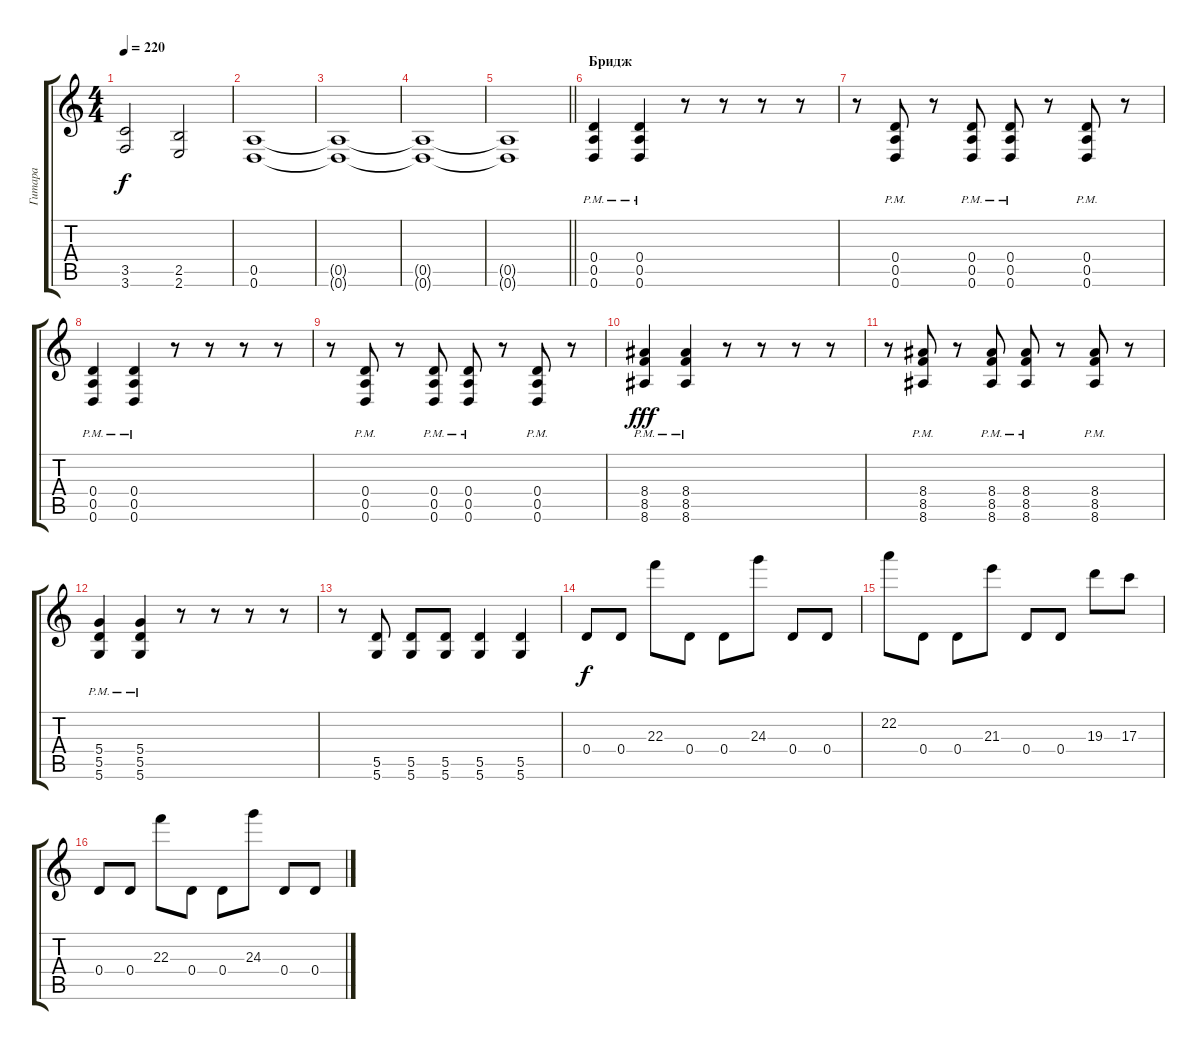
\track ("Гитара" "Гитара") {instrument distortionguitar}
\staff {score tabs}
\tuning (E4 B3 G3 D3 A2 D2) {hide}
\ts (4 4)
\tempo 220
\clef g2
\ks c
(3.5{t} 3.6{t}).2{dy f} (2.5 2.6).2 |
(0.5 0.6).1 |
(0.5{t} 0.6{t}).1 |
(0.5{t} 0.6{t}).1 |
\barLineRight lightlight
(0.5{t} 0.6{t}).1 |
\section ("" "Бридж")
(0.4{pm} 0.5{pm} 0.6{pm}).4 (0.4{pm} 0.5{pm} 0.6{pm}).4 r.8 r.8 r.8 r.8 |
r.8 (0.4{pm} 0.5{pm} 0.6{pm}).8 r.8 (0.4{pm} 0.5{pm} 0.6{pm}).8 (0.4{pm} 0.5{pm} 0.6{pm}).8 r.8 (0.4{pm} 0.5{pm} 0.6{pm}).8 r.8 |
(0.4{pm} 0.5{pm} 0.6{pm}).4 (0.4{pm} 0.5{pm} 0.6{pm}).4 r.8 r.8 r.8 r.8 |
r.8 (0.4{pm} 0.5{pm} 0.6{pm}).8 r.8 (0.4{pm} 0.5{pm} 0.6{pm}).8 (0.4{pm} 0.5{pm} 0.6{pm}).8 r.8 (0.4{pm} 0.5{pm} 0.6{pm}).8 r.8 |
(8.4{pm} 8.5{pm} 8.6{pm}).4{dy fff} (8.4{pm} 8.5{pm} 8.6{pm}).4 r.8 r.8 r.8 r.8 |
r.8 (8.4{pm} 8.5{pm} 8.6{pm}).8 r.8 (8.4{pm} 8.5{pm} 8.6{pm}).8 (8.4{pm} 8.5{pm} 8.6{pm}).8 r.8 (8.4{pm} 8.5{pm} 8.6{pm}).8 r.8 |
(5.4{pm} 5.5{pm} 5.6{pm}).4 (5.4{pm} 5.5{pm} 5.6{pm}).4 r.8 r.8 r.8 r.8 |
r.8 (5.5 5.6).8 (5.5 5.6).8 (5.5 5.6).8 (5.5 5.6).4 (5.5 5.6).4 |
0.4.8{dy f} 0.4.8 22.3.8 0.4.8 0.4.8 24.3.8 0.4.8 0.4.8 |
22.2.8 0.4.8 0.4.8 21.3.8 0.4.8 0.4.8 19.3.8 17.3.8 |
0.4.8 0.4.8 22.3.8 0.4.8 0.4.8 24.3.8 0.4.8 0.4.8
